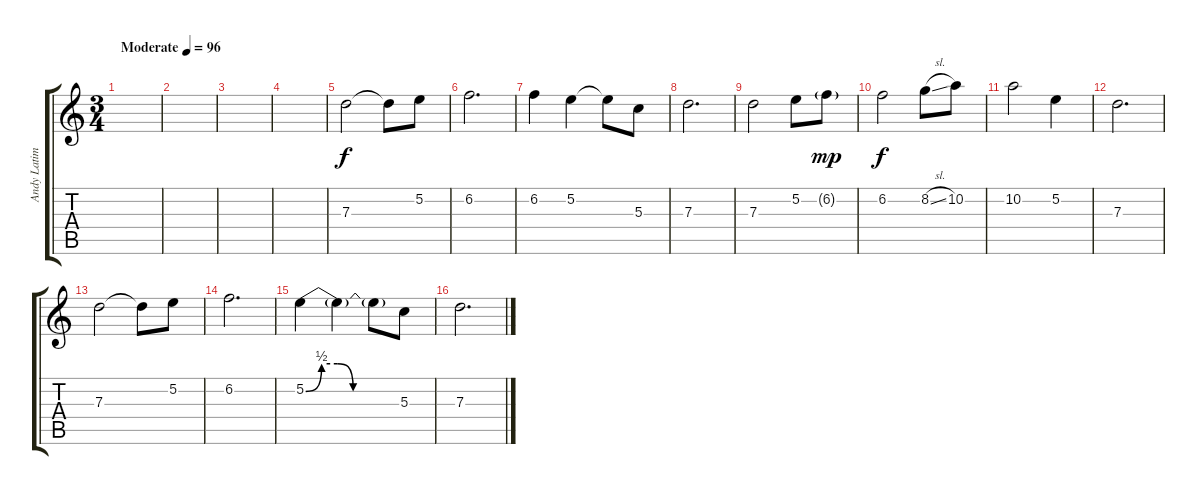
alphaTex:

\track ("Andy Latimer (clean)" "Andy Latim") {instrument electricguitarclean}
\staff {score tabs}
\tuning (E4 B3 G3 D3 A2 E2) {hide}
\ts (3 4)
\tempo (96 "Moderate")
\clef g2
\ks c
|
|
|
|
7.3.2 7.3{t}.8 5.2.8 |
6.2.2{d} |
6.2.4 5.2.4 5.2{t}.8 5.3.8 |
7.3.2{d} |
7.3.2 5.2.8 6.2{g}.8{dy mp} |
6.2.2{dy f} 8.2{sl}.8 10.2.8 |
10.2.2 5.2.4 |
7.3.2{d} |
7.3.2 7.3{t}.8 5.2.8 |
6.2.2{d} |
5.2{be (custom 0 0 10 2 20 2 30 0 60 0)}.4 5.2{t}.4 5.2{t}.8 5.3.8 |
7.3.2{d}
